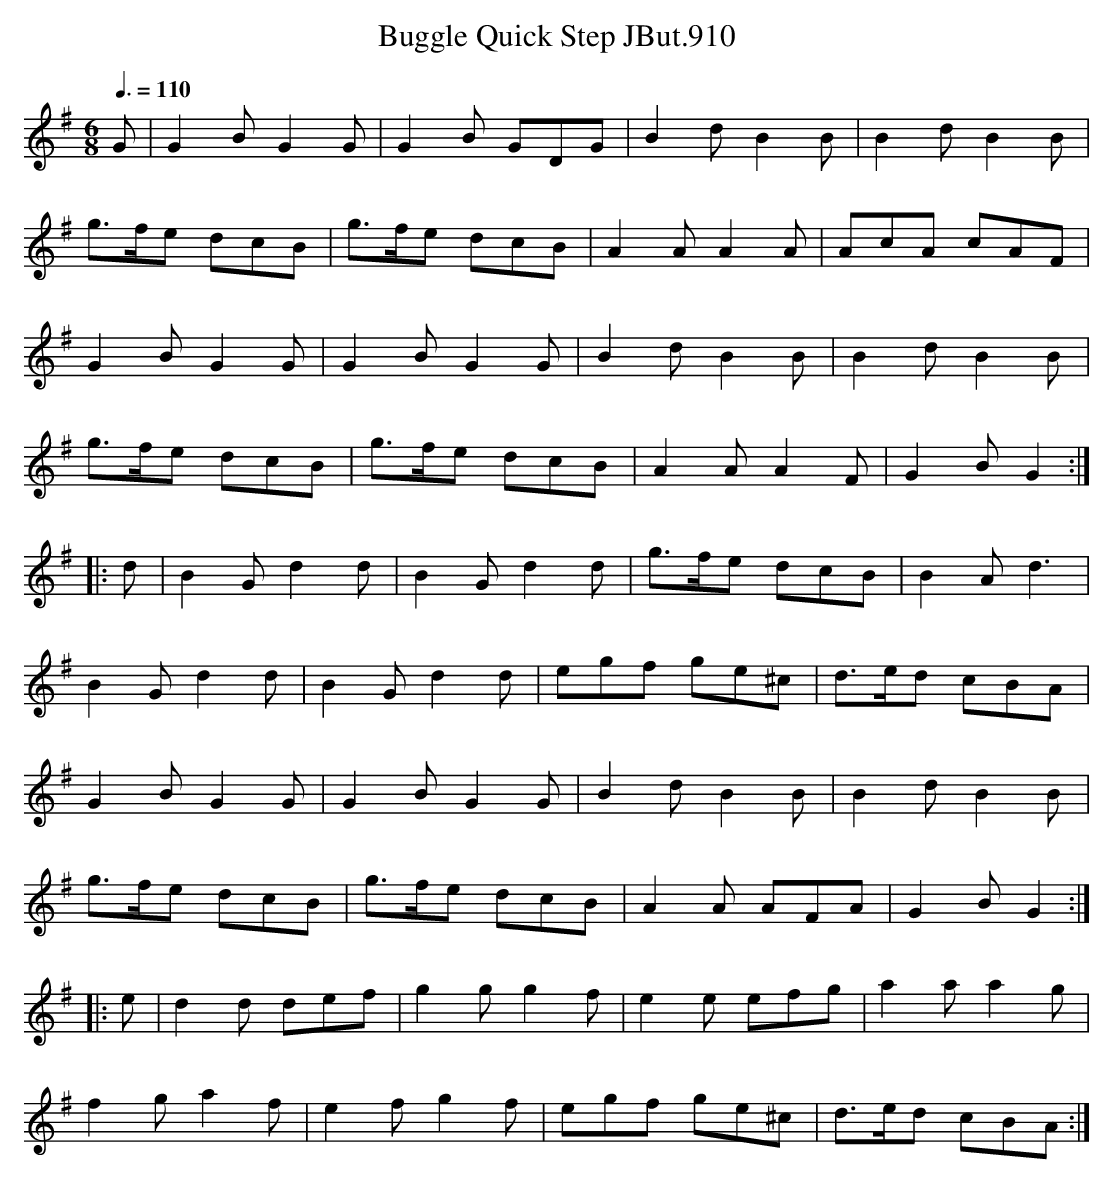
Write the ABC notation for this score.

X:1
T:Buggle Quick Step JBut.910
M:6/8
L:1/8
Q:3/8=110
K:G
G | G2B G2G | G2B GDG | B2d B2B | B2d B2B |
g>fe dcB | g>fe dcB | A2A A2A | AcA cAF |
G2B G2G | G2B G2G | B2d B2B | B2d B2B |
g>fe dcB | g>fe dcB | A2A A2F | G2B G2 :|
|: d | B2G d2d | B2G d2d | g>fe dcB | B2A d3 |
B2G d2d | B2G d2d | egf ge^c | d>ed cBA |
G2B G2G | G2B G2G | B2d B2B | B2d B2B |
g>fe dcB | g>fe dcB | A2A AFA | G2B G2 :|
|: e | d2d def | g2g g2f | e2e efg | a2a a2g |
f2g a2f | e2f g2f | egf ge^c | d>ed cBA :|
